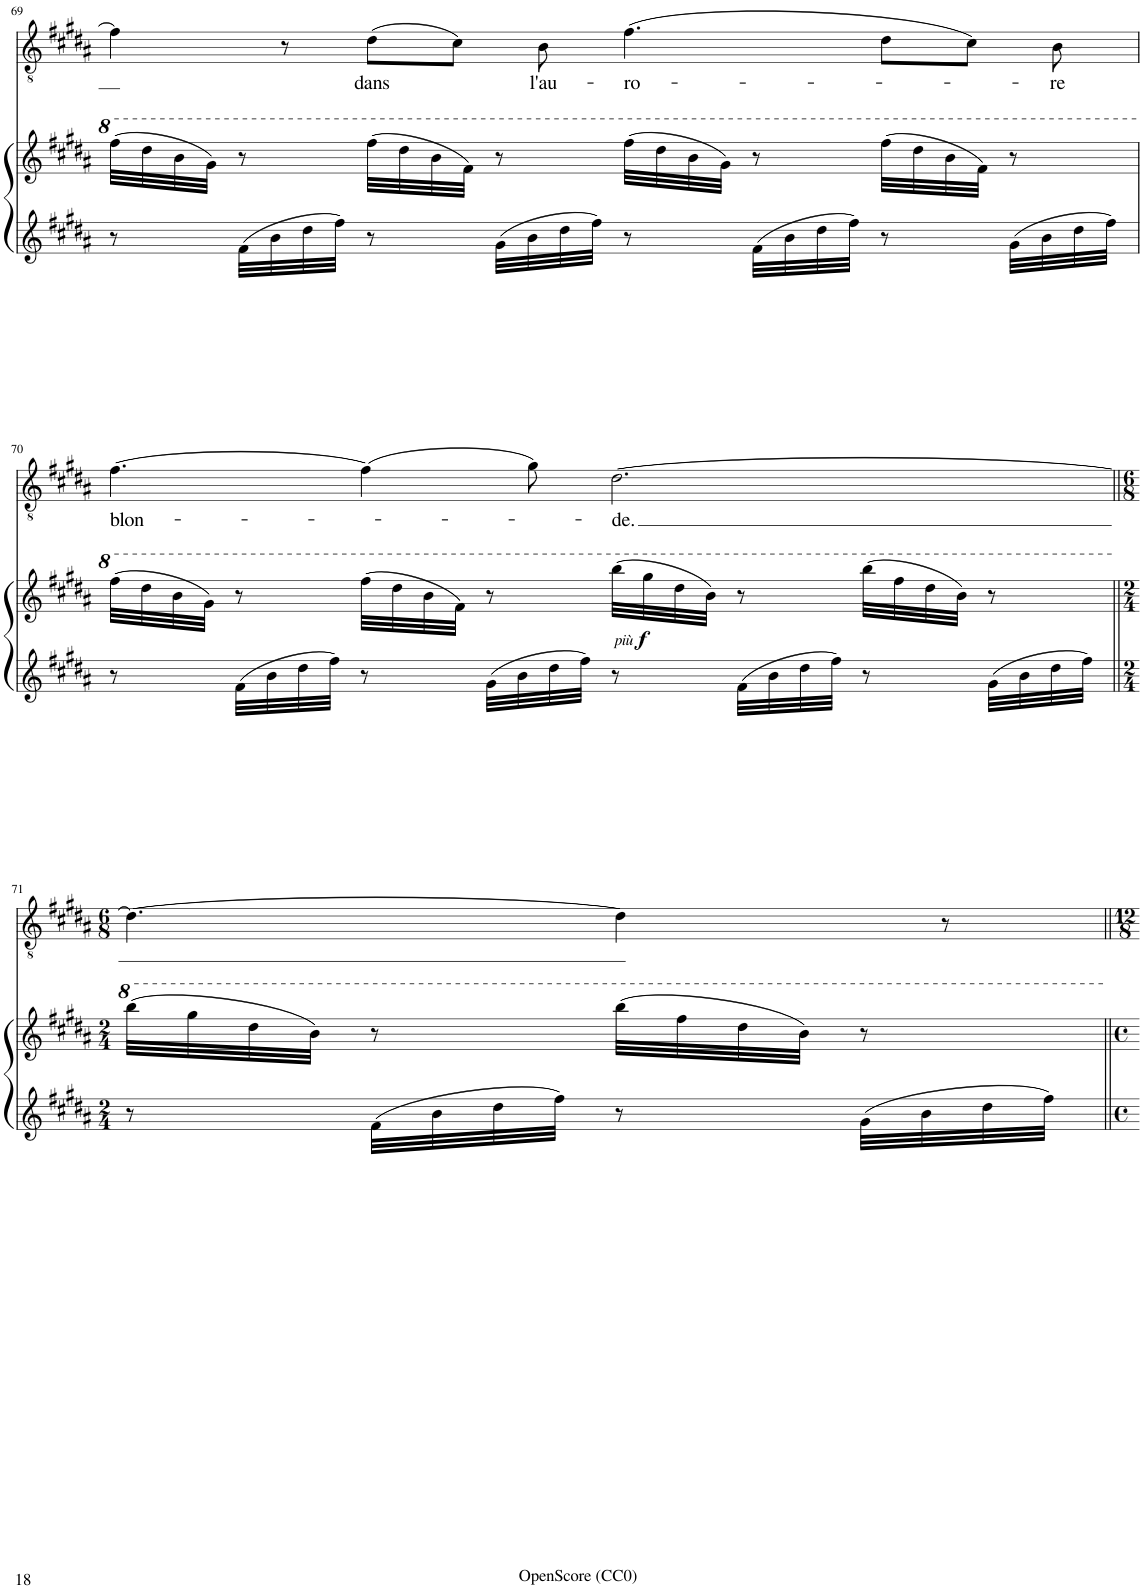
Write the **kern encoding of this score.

**kern	**kern	**dynam	**kern	**text
*part2	*part2	*part2	*part1	*part1
*staff3	*staff2	*staff2/3	*staff1	*staff1
*I"Piano	*	*	*I"Tenor	*
*I'Pno	*	*	*	*
!!LO:PB:g=z
*clefG2	*clefG2	*	*clefGv2	*
*k[f#c#g#d#a#]	*k[f#c#g#d#a#]	*	*k[f#c#g#d#a#]	*
*M4/4	*M4/4	*	*M12/8	*
=69	=69	=69	=69	=69
8r	(32fff#\LLL	.	4f#\]	.
.	32ddd#\	.	.	.
.	32bb\	.	.	.
.	32gg#\JJJ)	.	.	.
32f#\LLL	8r	.	.	.
32b\	.	.	.	.
32dd#\	.	.	.	.
32ff#\JJJ	.	.	.	.
8r	(32fff#\LLL	.	8r	.
.	32ddd#\	.	.	.
.	32bb\	.	.	.
.	32ff#\JJJ)	.	.	.
!	!	!	!	!LO:LY:b
32g#\LLL	8r	.	(8d#\L	dans
32b\	.	.	.	.
32dd#\	.	.	.	.
32ff#\JJJ	.	.	.	.
8r	(32fff#\LLL	.	8c#\J)	.
.	32ddd#\	.	.	.
.	32bb\	.	.	.
.	32gg#\JJJ)	.	.	.
!	!	!	!	!LO:LY:b
32f#\LLL	8r	.	8B\	l'au-
32b\	.	.	.	.
32dd#\	.	.	.	.
32ff#\JJJ	.	.	.	.
!	!	!	!	!LO:LY:b
8r	(32fff#\LLL	.	(4.f#\	-ro-
.	32ddd#\	.	.	.
.	32bb\	.	.	.
.	32ff#\JJJ)	.	.	.
32g#\LLL	8r	.	.	.
32b\	.	.	.	.
32dd#\	.	.	.	.
32ff#\JJJ	.	.	.	.
2ryy	2ryy	.	.	.
.	.	.	8d#\L	.
.	.	.	8c#\J)	.
!	!	!	!	!LO:LY:b
.	.	.	8B\	-re
!!LO:LB:g=z
=70	=70	=70	=70	=70
!	!	!	!	!LO:LY:b
8r	(32fff#\LLL	.	[4.f#\	blon-
.	32ddd#\	.	.	.
.	32bb\	.	.	.
.	32gg#\JJJ)	.	.	.
32f#\LLL	8r	.	.	.
32b\	.	.	.	.
32dd#\	.	.	.	.
32ff#\JJJ	.	.	.	.
8r	(32fff#\LLL	.	.	.
.	32ddd#\	.	.	.
.	32bb\	.	.	.
.	32ff#\JJJ)	.	.	.
32g#\LLL	8r	.	(4f#\]	.
32b\	.	.	.	.
32dd#\	.	.	.	.
32ff#\JJJ	.	.	.	.
!	!	!LO:DY:b	!	!
!	!	!LO:DY:n=1:b	!	!
8r	(32bbb\LLL	other-dynamics f	.	.
.	32ggg#\	.	.	.
.	32ddd#\	.	.	.
.	32bb\JJJ)	.	.	.
32f#\LLL	8r	.	8g#\)	.
32b\	.	.	.	.
32dd#\	.	.	.	.
32ff#\JJJ	.	.	.	.
!	!	!	!	!LO:LY:b
8r	(32bbb\LLL	.	[2.d#\	-de.
.	32fff#\	.	.	.
.	32ddd#\	.	.	.
.	32bb\JJJ)	.	.	.
32g#\LLL	8r	.	.	.
32b\	.	.	.	.
32dd#\	.	.	.	.
32ff#\JJJ	.	.	.	.
2ryy	2ryy	.	.	.
!!LO:LB:g=z
=71||	=71||	=71||	=71||	=71||
*M2/4	*M2/4	*	*M6/8	*
8r	(32bbb\LLL	.	4.d#\_	.
.	32ggg#\	.	.	.
.	32ddd#\	.	.	.
.	32bb\JJJ)	.	.	.
32f#\LLL	8r	.	.	.
32b\	.	.	.	.
32dd#\	.	.	.	.
32ff#\JJJ	.	.	.	.
8r	(32bbb\LLL	.	.	.
.	32fff#\	.	.	.
.	32ddd#\	.	.	.
.	32bb\JJJ)	.	.	.
32g#\LLL	8r	.	4d#\]	.
32b\	.	.	.	.
32dd#\	.	.	.	.
32ff#\JJJ	.	.	.	.
4ryy	4ryy	.	.	.
.	.	.	8r	.
=||	=||	=||	=||	=||
*-	*-	*-	*-	*-
